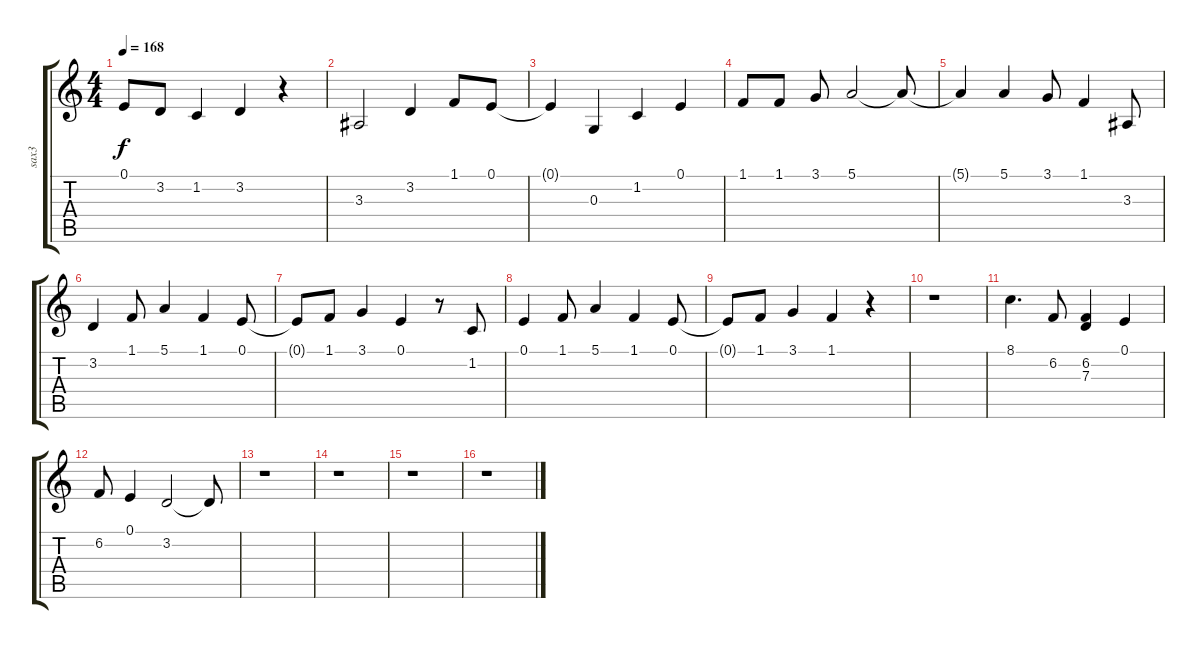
\track ("sax3" "sax3") {instrument tenorsax}
\staff {score tabs}
\tuning (E4 B3 G3 D3 A2 E2) {hide}
\ts (4 4)
\tempo 168
\clef g2
\ks c
0.1{t}.8{dy f} 3.2.8 1.2.4 3.2.4 r.4 |
3.3.2 3.2.4 1.1.8 0.1.8 |
0.1{t}.4 0.3.4 1.2.4 0.1.4 |
1.1.8 1.1.8 3.1.8 5.1.2 5.1{t}.8 |
5.1{t}.4 5.1.4 3.1.8 1.1.4 3.3.8 |
3.2.4 1.1.8 5.1.4 1.1.4 0.1.8 |
0.1{t}.8 1.1.8 3.1.4 0.1.4 r.8 1.2.8 |
0.1.4 1.1.8 5.1.4 1.1.4 0.1.8 |
0.1{t}.8 1.1.8 3.1.4 1.1.4 r.4 |
r.1 |
8.1.4{d} 6.2.8 (6.2 7.3).4 0.1.4 |
6.2.8 0.1.4 3.2.2 3.2{t}.8 |
r.1 |
r.1 |
r.1 |
r.1
